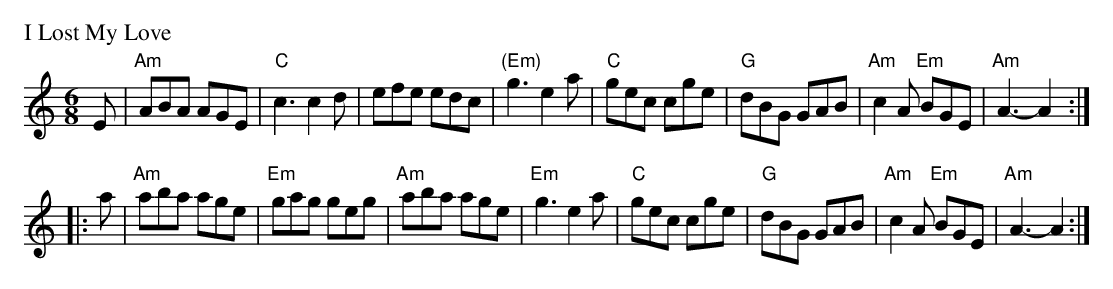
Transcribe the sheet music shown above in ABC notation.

X:1
M: 6/8
L: 1/8
P: I Lost My Love
K: Am
E \
| "Am"ABA AGE | "C"c3 c2d | efe edc | "(Em)"g3 e2a \
| "C"gec cge | "G"dBG GAB | "Am"c2A "Em"BGE | "Am"A3- A2 :|
|: a \
| "Am"aba age | "Em"gag geg | "Am"aba age | "Em"g3 e2a \
| "C"gec cge | "G"dBG GAB | "Am"c2A "Em"BGE | "Am"A3- A2 :|
